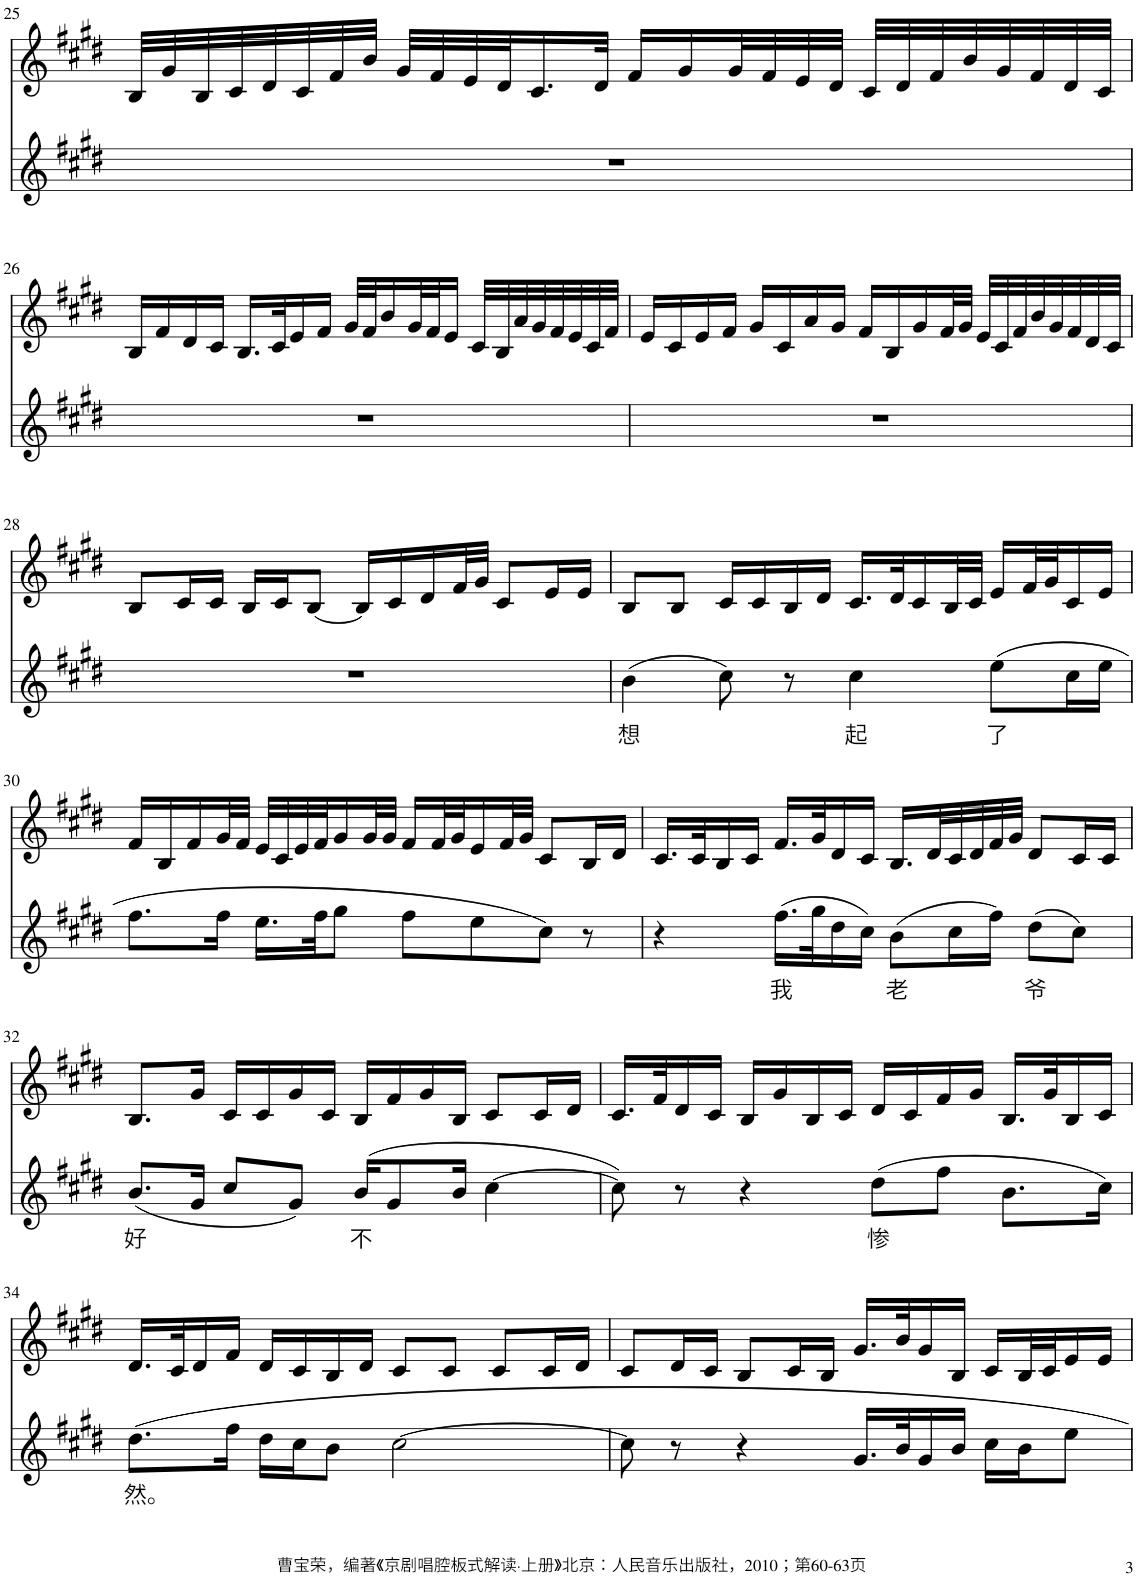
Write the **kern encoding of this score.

**kern	**text	**kern
*part2	*part2	*part1
*staff2	*staff2	*staff1
*I"Piano	*	*I"Piano
*I'Pno	*	*I'Pno
!!LO:PB:g=z
*clefG2	*	*clefG2
*k[f#c#g#d#]	*	*k[f#c#g#d#]
*M4/4	*	*M4/4
=25	=25	=25
1r	.	32B/LLL
.	.	32g#/
.	.	32B/
.	.	32c#/
.	.	32d#/
.	.	32c#/
.	.	32f#/
.	.	32b/JJJ
.	.	32g#/LLL
.	.	32f#/
.	.	32e/
.	.	32d#/J
.	.	16.c#/
.	.	32d#/JJk
.	.	16f#/LL
.	.	16g#/
.	.	32g#/L
.	.	32f#/
.	.	32e/
.	.	32d#/JJJ
.	.	32c#/LLL
.	.	32d#/
.	.	32f#/
.	.	32b/
.	.	32g#/
.	.	32f#/
.	.	32d#/
.	.	32c#/JJJ
!!LO:LB:g=z
=26	=26	=26
1r	.	16B/LL
.	.	16f#/
.	.	16d#/
.	.	16c#/JJ
.	.	16.B/LL
.	.	32c#/K
.	.	16e/
.	.	16f#/JJ
.	.	32g#/LLL
.	.	32f#/J
.	.	16b/
.	.	32g#/L
.	.	32f#/J
.	.	16e/JJ
.	.	32c#/LLL
.	.	32B/
.	.	32a/
.	.	32g#/
.	.	32f#/
.	.	32e/
.	.	32c#/
.	.	32f#/JJJ
=27	=27	=27
1r	.	16e/LL
.	.	16c#/
.	.	16e/
.	.	16f#/JJ
.	.	16g#/LL
.	.	16c#/
.	.	16a/
.	.	16g#/JJ
.	.	16f#/LL
.	.	16B/
.	.	16g#/
.	.	32f#/L
.	.	32g#/JJJ
.	.	32e/LLL
.	.	32c#/
.	.	32f#/
.	.	32b/
.	.	32g#/
.	.	32f#/
.	.	32d#/
.	.	32c#/JJJ
!!LO:LB:g=z
=28	=28	=28
1r	.	8B/L
.	.	16c#/L
.	.	16c#/JJ
.	.	16B/LL
.	.	16c#/J
.	.	[8B/J
.	.	16B/LL]
.	.	16c#/
.	.	16d#/
.	.	32f#/L
.	.	32g#/JJJ
.	.	8c#/L
.	.	16e/L
.	.	16e/JJ
=29	=29	=29
!	!LO:LY:b	!
(4b\	想	8B/L
.	.	8B/J
8cc#\)	.	16c#/LL
.	.	16c#/
8r	.	16B/
.	.	16d#/JJ
!	!LO:LY:b	!
4cc#\	起	16.c#/LL
.	.	32d#/K
.	.	16c#/
.	.	32B/L
.	.	32c#/JJJ
!	!LO:LY:b	!
(8ee\L	了	16e/LL
.	.	32f#/L
.	.	32g#/J
16cc#\L	.	16c#/
16ee\JJ	.	16e/JJ
!!LO:LB:g=z
=30	=30	=30
8.ff#\L	.	16f#/LL
.	.	16B/
.	.	16f#/
16ff#\Jk	.	32g#/L
.	.	32f#/JJJ
16.ee\LL	.	32e/LLL
.	.	32c#/
.	.	32e/
32ff#\JK	.	32f#/J
8gg#\J	.	16g#/
.	.	32g#/L
.	.	32g#/JJJ
8ff#\L	.	16f#/LL
.	.	32f#/L
.	.	32g#/J
8ee\	.	16e/
.	.	32f#/L
.	.	32g#/JJJ
8cc#\J)	.	8c#/L
8r	.	16B/L
.	.	16d#/JJ
=31	=31	=31
4r	.	16.c#/LL
.	.	32c#/K
.	.	16B/
.	.	16c#/JJ
!	!LO:LY:b	!
(16.ff#\LL	我	16.f#/LL
32gg#\K	.	32g#/K
16dd#\	.	16d#/
16cc#\JJ)	.	16c#/JJ
!	!LO:LY:b	!
(8b\L	老	16.B/LL
.	.	32d#/L
16cc#\L	.	32c#/
.	.	32d#/
16ff#\JJ)	.	32f#/
.	.	32g#/JJJ
!	!LO:LY:b	!
(8dd#\L	爷	8d#/L
8cc#\J)	.	16c#/L
.	.	16c#/JJ
!!LO:LB:g=z
=32	=32	=32
!	!LO:LY:b	!
(8.b/L	好	8.B/L
16g#/Jk	.	16g#/Jk
8cc#/L	.	16c#/LL
.	.	16c#/
8g#/J)	.	16g#/
.	.	16c#/JJ
!	!LO:LY:b	!
(16b/KL	不	16B/LL
8g#/	.	16f#/
.	.	16g#/
16b/Jk	.	16B/JJ
[4cc#\	.	8c#/L
.	.	16c#/L
.	.	16d#/JJ
=33	=33	=33
8cc#\])	.	16.c#/LL
.	.	32f#/K
8r	.	16d#/
.	.	16c#/JJ
4r	.	16B/LL
.	.	16g#/
.	.	16B/
.	.	16c#/JJ
!	!LO:LY:b	!
(8dd#\L	惨	16d#/LL
.	.	16c#/
8ff#\J	.	16f#/
.	.	16g#/JJ
8.b\L	.	16.B/LL
.	.	32g#/K
.	.	16B/
16cc#\Jk)	.	16c#/JJ
!!LO:LB:g=z
=34	=34	=34
!	!LO:LY:b	!
8.dd#\L	然。	16.d#/LL
.	.	32c#/K
.	.	16d#/
16ff#\Jk	.	16f#/JJ
16dd#\LL	.	16d#/LL
16cc#\J	.	16c#/
8b\J	.	16B/
.	.	16d#/JJ
[2cc#\	.	8c#/L
.	.	8c#/J
.	.	8c#/L
.	.	16c#/L
.	.	16d#/JJ
=35	=35	=35
8cc#\]	.	8c#/L
8r	.	16d#/L
.	.	16c#/JJ
4r	.	8B/L
.	.	16c#/L
.	.	16B/JJ
16.g#/LL	.	16.g#/LL
32b/K	.	32b/K
16g#/	.	16g#/
16b/JJ	.	16B/JJ
16cc#\LL	.	16c#/LL
16b\J	.	32B/L
.	.	32c#/J
8ee\J	.	16e/
.	.	16e/JJ
=	=	=
*-	*-	*-
